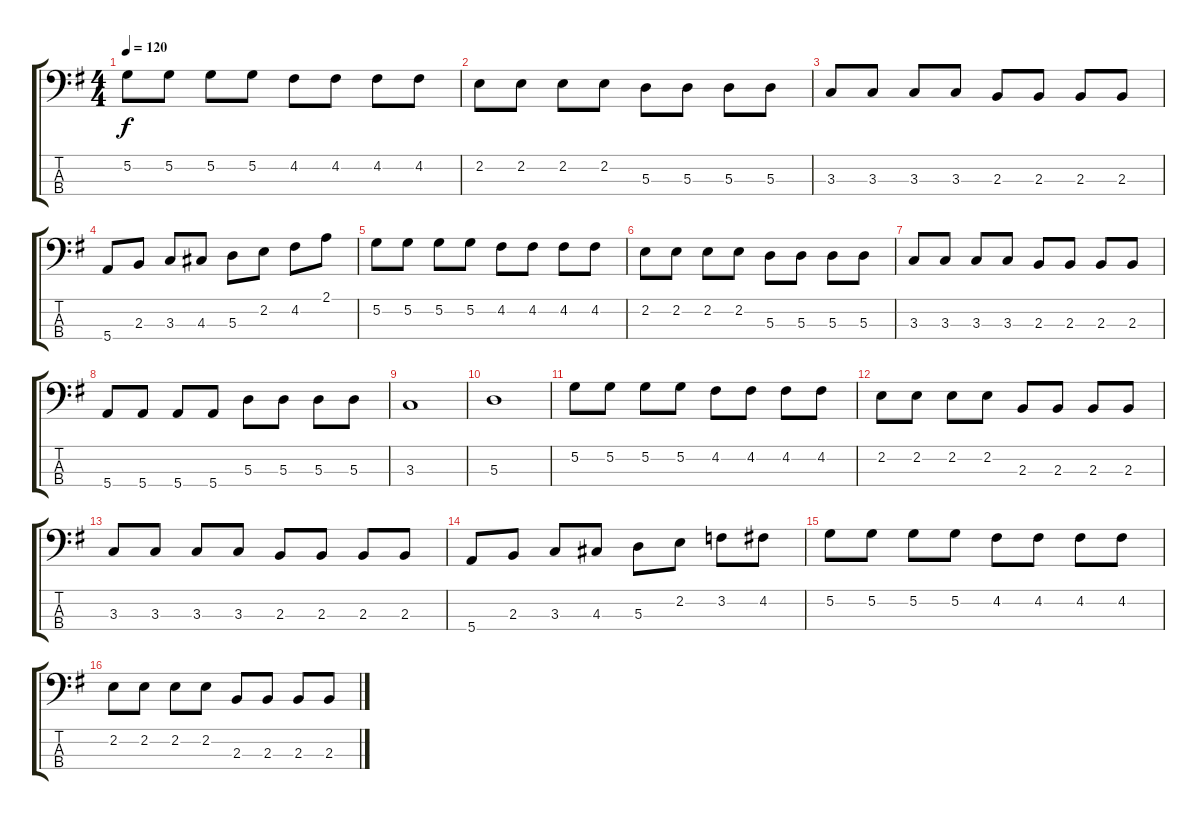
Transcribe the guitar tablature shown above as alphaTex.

\track "" {instrument electricbassfinger}
\staff {score tabs}
\tuning (G2 D2 A1 E1) {hide}
\ts (4 4)
\tempo 120
\clef f4
\ks g
5.2.8{dy f} 5.2.8 5.2.8 5.2.8 4.2.8 4.2.8 4.2.8 4.2.8 |
2.2.8 2.2.8 2.2.8 2.2.8 5.3.8 5.3.8 5.3.8 5.3.8 |
3.3.8 3.3.8 3.3.8 3.3.8 2.3.8 2.3.8 2.3.8 2.3.8 |
5.4.8 2.3.8 3.3.8 4.3.8 5.3.8 2.2.8 4.2.8 2.1.8 |
5.2.8 5.2.8 5.2.8 5.2.8 4.2.8 4.2.8 4.2.8 4.2.8 |
2.2.8 2.2.8 2.2.8 2.2.8 5.3.8 5.3.8 5.3.8 5.3.8 |
3.3.8 3.3.8 3.3.8 3.3.8 2.3.8 2.3.8 2.3.8 2.3.8 |
5.4.8 5.4.8 5.4.8 5.4.8 5.3.8 5.3.8 5.3.8 5.3.8 |
3.3.1 |
5.3.1 |
5.2.8 5.2.8 5.2.8 5.2.8 4.2.8 4.2.8 4.2.8 4.2.8 |
2.2.8 2.2.8 2.2.8 2.2.8 2.3.8 2.3.8 2.3.8 2.3.8 |
3.3.8 3.3.8 3.3.8 3.3.8 2.3.8 2.3.8 2.3.8 2.3.8 |
5.4.8 2.3.8 3.3.8 4.3.8 5.3.8 2.2.8 3.2.8 4.2.8 |
5.2.8 5.2.8 5.2.8 5.2.8 4.2.8 4.2.8 4.2.8 4.2.8 |
2.2.8 2.2.8 2.2.8 2.2.8 2.3.8 2.3.8 2.3.8 2.3.8
